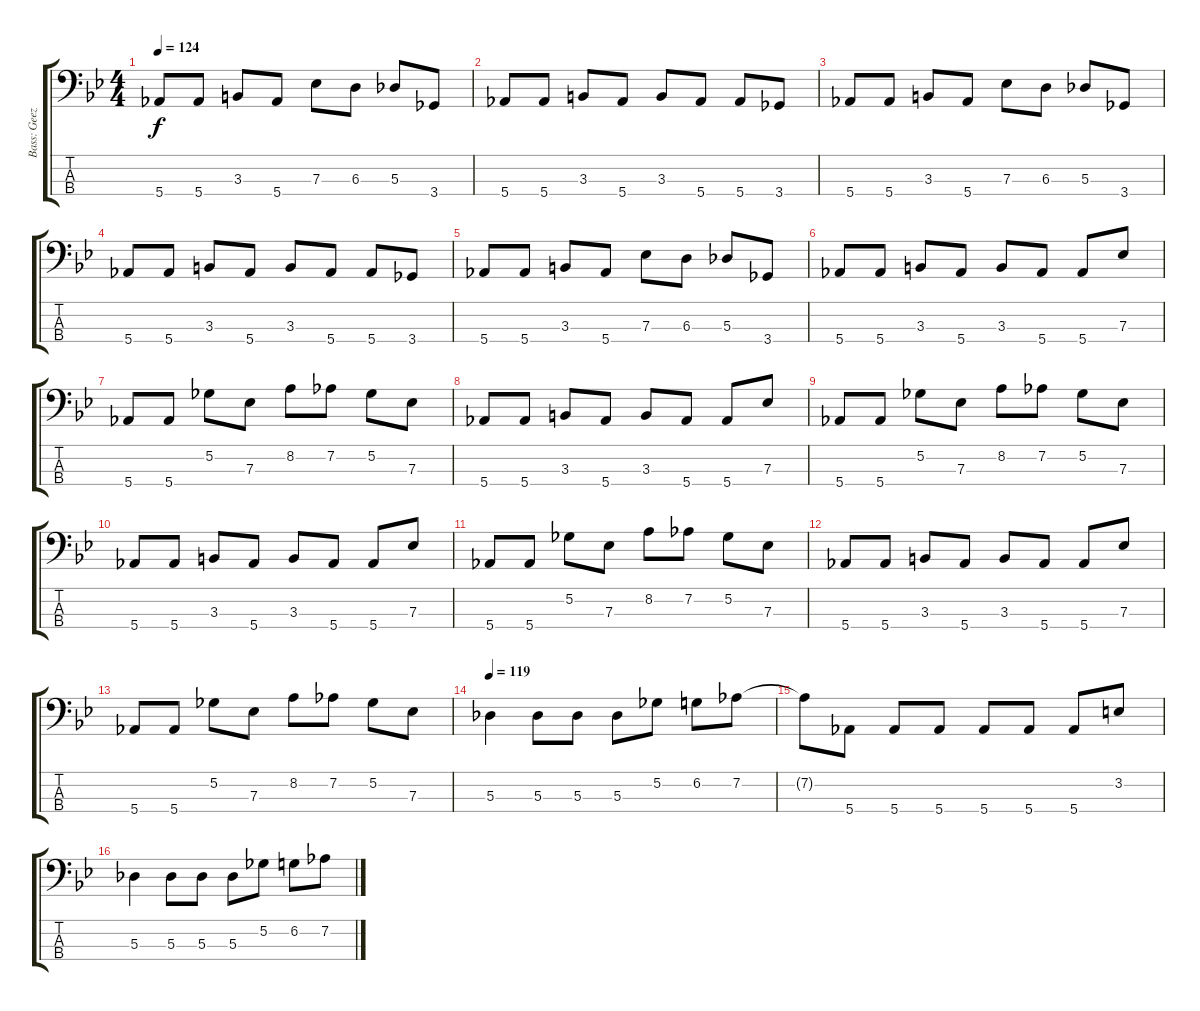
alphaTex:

\track ("Bass: Geezer" "Bass: Geez") {instrument electricbasspick}
\staff {score tabs}
\tuning (Gb2 Db2 Ab1 Eb1) {hide}
\ts (4 4)
\tempo 124
\clef f4
\ks bb
5.4.8{dy f} 5.4.8 3.3.8 5.4.8 7.3.8 6.3.8 5.3.8 3.4.8 |
5.4.8 5.4.8 3.3.8 5.4.8 3.3.8 5.4.8 5.4.8 3.4.8 |
5.4.8 5.4.8 3.3.8 5.4.8 7.3.8 6.3.8 5.3.8 3.4.8 |
5.4.8 5.4.8 3.3.8 5.4.8 3.3.8 5.4.8 5.4.8 3.4.8 |
5.4.8 5.4.8 3.3.8 5.4.8 7.3.8 6.3.8 5.3.8 3.4.8 |
5.4.8 5.4.8 3.3.8 5.4.8 3.3.8 5.4.8 5.4.8 7.3.8 |
5.4.8 5.4.8 5.2.8 7.3.8 8.2.8 7.2.8 5.2.8 7.3.8 |
5.4.8 5.4.8 3.3.8 5.4.8 3.3.8 5.4.8 5.4.8 7.3.8 |
5.4.8 5.4.8 5.2.8 7.3.8 8.2.8 7.2.8 5.2.8 7.3.8 |
5.4.8 5.4.8 3.3.8 5.4.8 3.3.8 5.4.8 5.4.8 7.3.8 |
5.4.8 5.4.8 5.2.8 7.3.8 8.2.8 7.2.8 5.2.8 7.3.8 |
5.4.8 5.4.8 3.3.8 5.4.8 3.3.8 5.4.8 5.4.8 7.3.8 |
5.4.8 5.4.8 5.2.8 7.3.8 8.2.8 7.2.8 5.2.8 7.3.8 |
\tempo 119
5.3.4 5.3.8 5.3.8 5.3.8 5.2.8 6.2.8 7.2.8 |
7.2{t}.8 5.4.8 5.4.8 5.4.8 5.4.8 5.4.8 5.4.8 3.2.8 |
5.3.4 5.3.8 5.3.8 5.3.8 5.2.8 6.2.8 7.2.8
